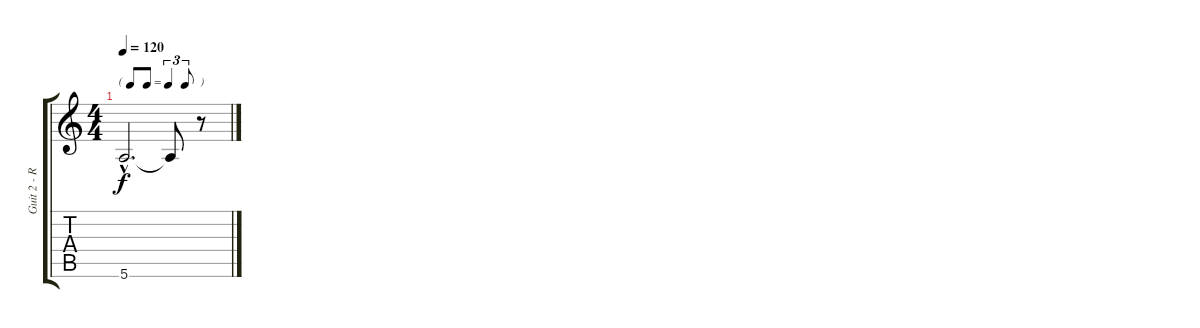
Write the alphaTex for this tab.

\track ("Guit 2 - Riff" "Guit 2 - R") {instrument electricguitarclean}
\staff {score tabs}
\tuning (E4 B3 G3 D3 A2 E2) {hide}
\ts (4 4)
\tf triplet8th
\tempo 120
\clef g2
\ks c
5.6{hac t}.2{d dy f} 5.6{t}.8 r.8
